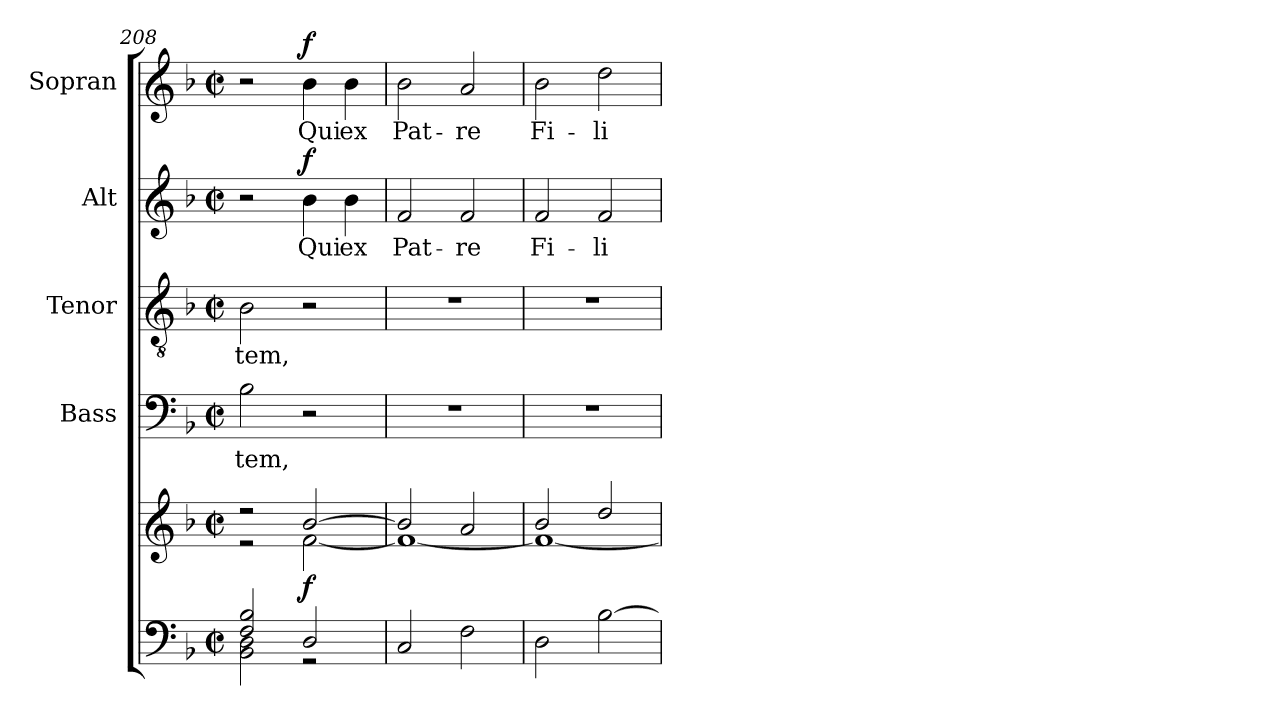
**kern	**kern	**dynam	**kern	**text	**kern	**text	**kern	**text	**dynam	**kern	**text	**dynam
*part5	*part5	*part5	*part4	*part4	*part3	*part3	*part2	*part2	*part2	*part1	*part1	*part1
*staff6	*staff5	*staff5/6	*staff4	*staff4	*staff3	*staff3	*staff2	*staff2	*staff2	*staff1	*staff1	*staff1
*	*	*	*I"Bass	*	*I"Tenor	*	*I"Alt	*	*	*I"Sopran	*	*
*	*	*	*I'B.	*	*I'T.	*	*I'A.	*	*	*I'S.	*	*
!!LO:PB:g=z
*clefF4	*clefG2	*	*clefF4	*	*clefGv2	*	*clefG2	*	*	*clefG2	*	*
*k[b-]	*k[b-]	*	*k[b-]	*	*k[b-]	*	*k[b-]	*	*	*k[b-]	*	*
*F:	*F:	*	*F:	*	*F:	*	*F:	*	*	*F:	*	*
*M2/2	*M2/2	*	*M2/2	*	*M2/2	*	*M2/2	*	*	*M2/2	*	*
*met(c|)	*met(c|)	*	*met(c|)	*	*met(c|)	*	*met(c|)	*	*	*met(c|)	*	*
=208	=208	=208	=208	=208	=208	=208	=208	=208	=208	=208	=208	=208
*^	*^	*	*	*	*	*	*	*	*	*	*	*
!	!	!	!	!	!	!LO:LY:b	!	!LO:LY:b	!	!	!	!	!	!
2F/ 2B-/	2BB-\ 2D\	2r	2r	.	2B-\	-tem,	2B-\	-tem,	2r	.	.	2r	.	.
!	!	!	!	!LO:DY:b	!	!	!	!	!	!LO:LY:b	!LO:DY:a	!	!LO:LY:b	!LO:DY:a
2D/	2rGG	[>2b-/	[<2f\	f	2r	.	2r	.	4b-\	Qui	f	4b-\	Qui	f
!	!	!	!	!	!	!	!	!	!	!LO:LY:b	!	!	!LO:LY:b	!
.	.	.	.	.	.	.	.	.	4b-\	ex	.	4b-\	ex	.
*v	*v	*	*	*	*	*	*	*	*	*	*	*	*	*
=209	=209	=209	=209	=209	=209	=209	=209	=209	=209	=209	=209	=209	=209
!	!	!	!	!	!	!	!	!	!LO:LY:b	!	!	!LO:LY:b	!
2C/	2b-/]	1f_	.	1r	.	1r	.	2f/	Pat-	.	2b-\	Pat-	.
!	!	!	!	!	!	!	!	!	!LO:LY:b	!	!	!LO:LY:b	!
2F\	2a/	.	.	.	.	.	.	2f/	-re	.	2a/	-re	.
=210	=210	=210	=210	=210	=210	=210	=210	=210	=210	=210	=210	=210	=210
!	!	!	!	!	!	!	!	!	!LO:LY:b	!	!	!LO:LY:b	!
2D\	2b-/	1f_	.	1r	.	1r	.	2f/	Fi-	.	2b-\	Fi-	.
!	!	!	!	!	!	!	!	!	!LO:LY:b	!	!	!LO:LY:b	!
[2B-\	2dd/	.	.	.	.	.	.	2f/	-li-	.	2dd\	-li-	.
*	*v	*v	*	*	*	*	*	*	*	*	*	*	*
=	=	=	=	=	=	=	=	=	=	=	=	=
*-	*-	*-	*-	*-	*-	*-	*-	*-	*-	*-	*-	*-
